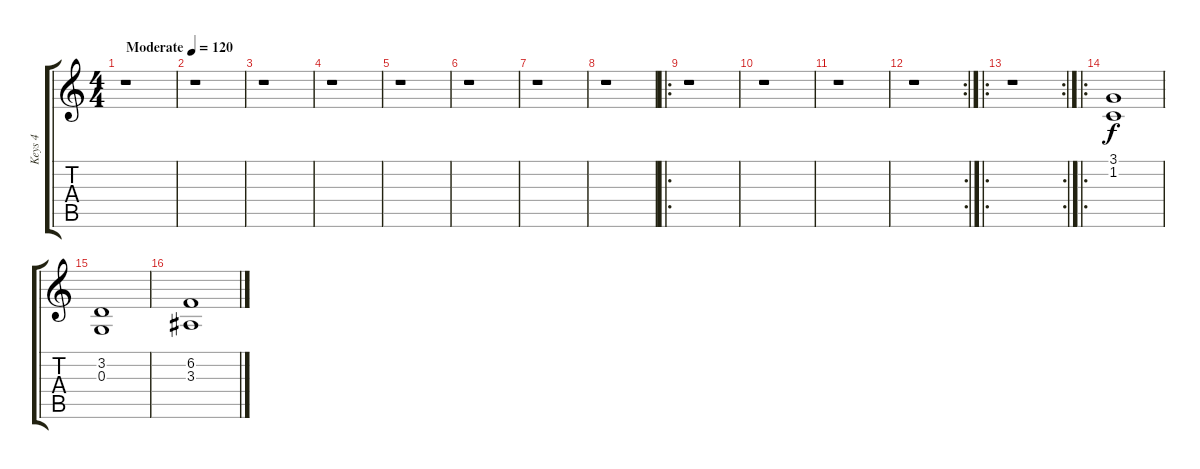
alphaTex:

\track ("Keys 4" "Keys 4") {instrument synthstrings2}
\staff {score tabs}
\tuning (E4 B3 G3 D3 A2 E2) {hide}
\ts (4 4)
\tempo (120 "Moderate")
\clef g2
\ks c
r.1{dy f instrument synthstrings2} |
r.1 |
r.1 |
r.1 |
r.1 |
r.1 |
r.1 |
r.1 |
\ro
r.1 |
r.1 |
r.1 |
\rc 2
r.1 |
\ro
\rc 2
r.1 |
\ro
(3.1 1.2).1 |
(3.2 0.3).1 |
(6.2 3.3).1
